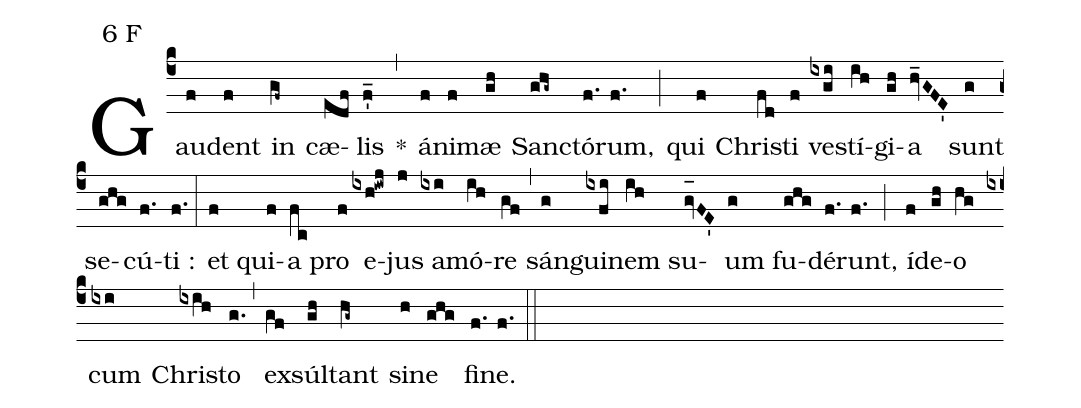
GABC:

mode:6 F;
%%
(c4) Gau(f)dent(f) in(gf~) cæ(edf)lis(f'_) *(,) á(f)ni(f)mæ(gh) San(ghg~)ctó(f.)rum,(f.) (;) qui(f) Chri(fd)sti(f) ve(ixgi)stí(ih)gi(gh)a(hv_GFE') sunt(g) se(ghg)cú(f.)ti :(f.) (:) et(f) qui(f)a(fc) pro(f) e(ixh!iwj)jus(j) a(ixi)mó(ih)re(gf) (,) sán(g)gui(ixfi)nem(ih) su(gv_[oh:h]FE')um(g) fu(ghg)dé(f.)runt,(f.) (;) íd(f)e(gh)o(hg) cum(ixi) Chri(ixih)sto(g.) (,) ex(gf)súl(gh)tant(hg~) si(h)ne(ghg) fi(f.)ne.(f.) (::)
